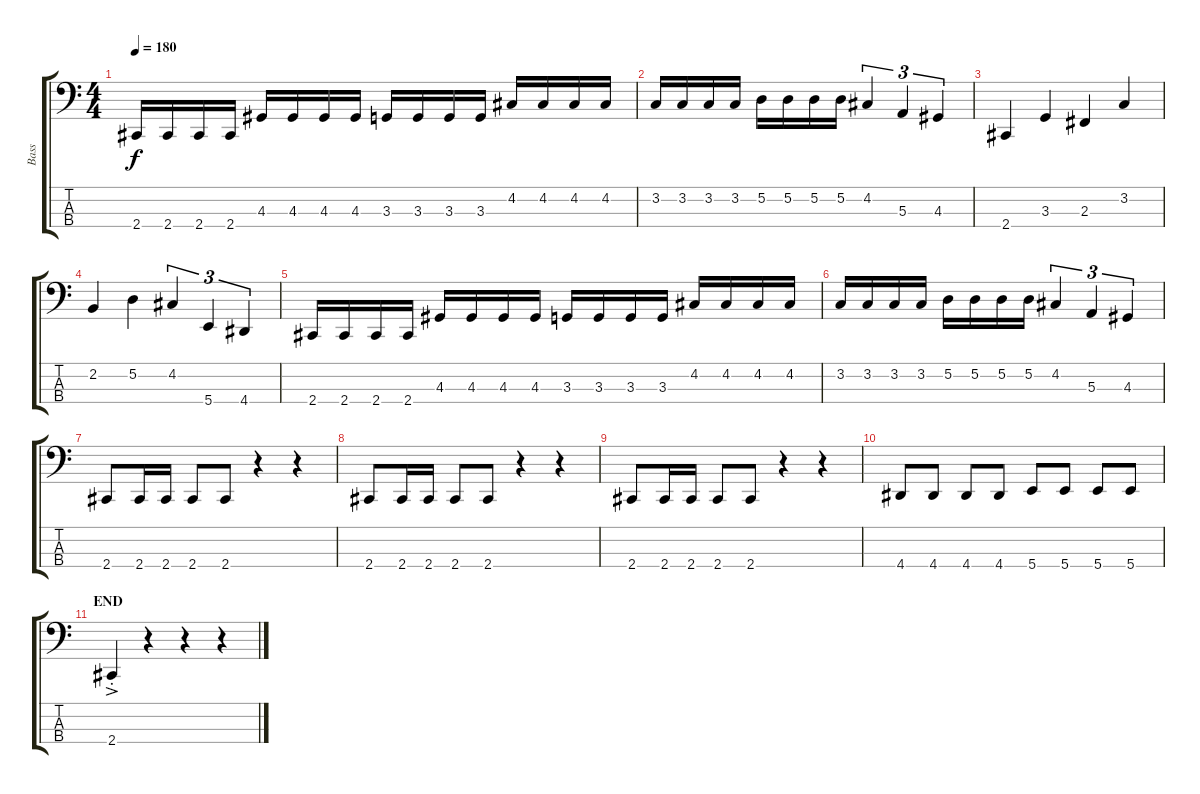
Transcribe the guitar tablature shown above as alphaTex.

\track ("Bass" "Bass") {instrument electricbasspick}
\staff {score tabs}
\tuning (D2 A1 E1 B0) {hide}
\ts (4 4)
\tempo 180
\clef f4
\ks c
2.4.16{dy f} 2.4.16 2.4.16 2.4.16 4.3.16 4.3.16 4.3.16 4.3.16 3.3.16 3.3.16 3.3.16 3.3.16 4.2.16 4.2.16 4.2.16 4.2.16 |
3.2.16 3.2.16 3.2.16 3.2.16 5.2.16 5.2.16 5.2.16 5.2.16 4.2.4{tu (3 2)} 5.3.4{tu (3 2)} 4.3.4{tu (3 2)} |
2.4.4 3.3.4 2.3.4 3.2.4 |
2.2.4 5.2.4 4.2.4{tu (3 2)} 5.4.4{tu (3 2)} 4.4.4{tu (3 2)} |
2.4.16 2.4.16 2.4.16 2.4.16 4.3.16 4.3.16 4.3.16 4.3.16 3.3.16 3.3.16 3.3.16 3.3.16 4.2.16 4.2.16 4.2.16 4.2.16 |
3.2.16 3.2.16 3.2.16 3.2.16 5.2.16 5.2.16 5.2.16 5.2.16 4.2.4{tu (3 2)} 5.3.4{tu (3 2)} 4.3.4{tu (3 2)} |
2.4.8 2.4.16 2.4.16 2.4.8 2.4.8 r.4 r.4 |
2.4.8 2.4.16 2.4.16 2.4.8 2.4.8 r.4 r.4 |
2.4.8 2.4.16 2.4.16 2.4.8 2.4.8 r.4 r.4 |
4.4.8 4.4.8 4.4.8 4.4.8 5.4.8 5.4.8 5.4.8 5.4.8 |
\section ("" "END")
2.4{ac st}.4 r.4 r.4 r.4
